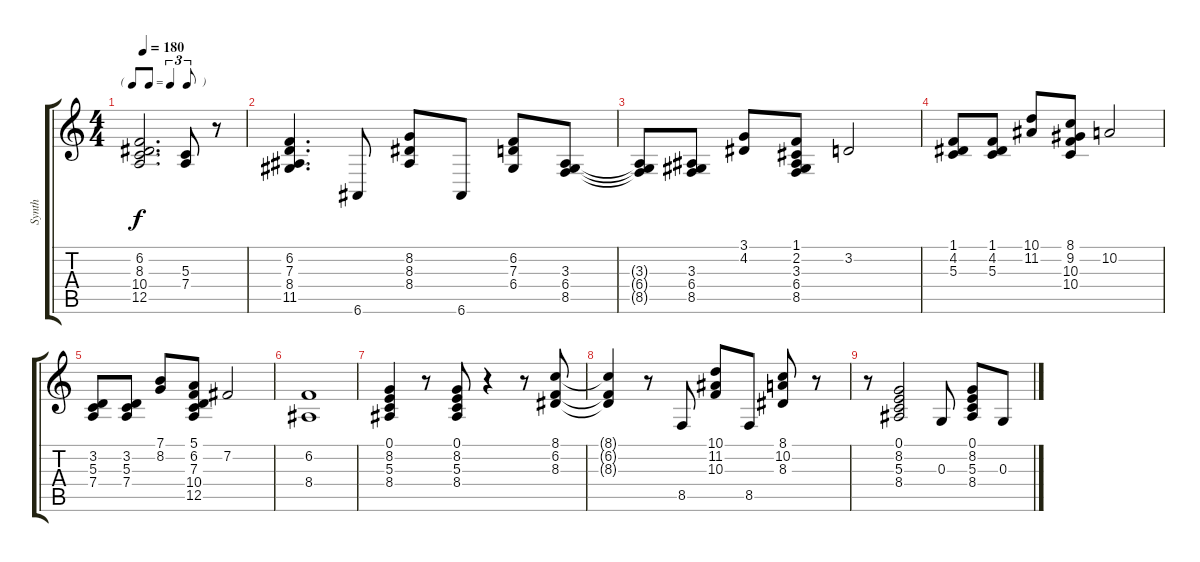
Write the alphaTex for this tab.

\track ("Synth" "Synth") {instrument brasssection}
\staff {score tabs}
\tuning (E4 B3 G3 D3 A2 E2) {hide}
\ts (4 4)
\tf triplet8th
\tempo 180
\clef g2
\ks c
(6.2 8.3 10.4 12.5).2{d dy f} (5.3 7.4).8 r.8 |
(6.2 7.3 8.4 11.5).4{d} 6.6.8 (8.2 8.3 8.4).8 6.6.8 (6.2 7.3 6.4).8 (3.3 6.4 8.5).8 |
(3.3{t} 6.4{t} 8.5{t}).8 (3.3 6.4 8.5).8 (3.1 4.2).8 (1.1 2.2 3.3 6.4 8.5).8 3.2.2 |
(1.1 4.2 5.3).8 (1.1 4.2 5.3).8 (10.1 11.2).8 (8.1 9.2 10.3 10.4).8 10.2.2 |
(3.2 5.3 7.4).8 (3.2 5.3 7.4).8 (7.1 8.2).8 (5.1 6.2 7.3 10.4 12.5).8 7.2.2 |
(6.2 8.4).1 |
(0.1 8.2 5.3 8.4).4 r.8 (0.1 8.2 5.3 8.4).8 r.4 r.8 (8.1 6.2 8.3).8 |
(8.1{t} 6.2{t} 8.3{t}).4 r.8 8.5.8 (10.1 11.2 10.3).8 8.5.8 (8.1 10.2 8.3).8 r.8 |
r.8 (0.1 8.2 5.3 8.4).2 0.3.8 (0.1 8.2 5.3 8.4).8 0.3.8
